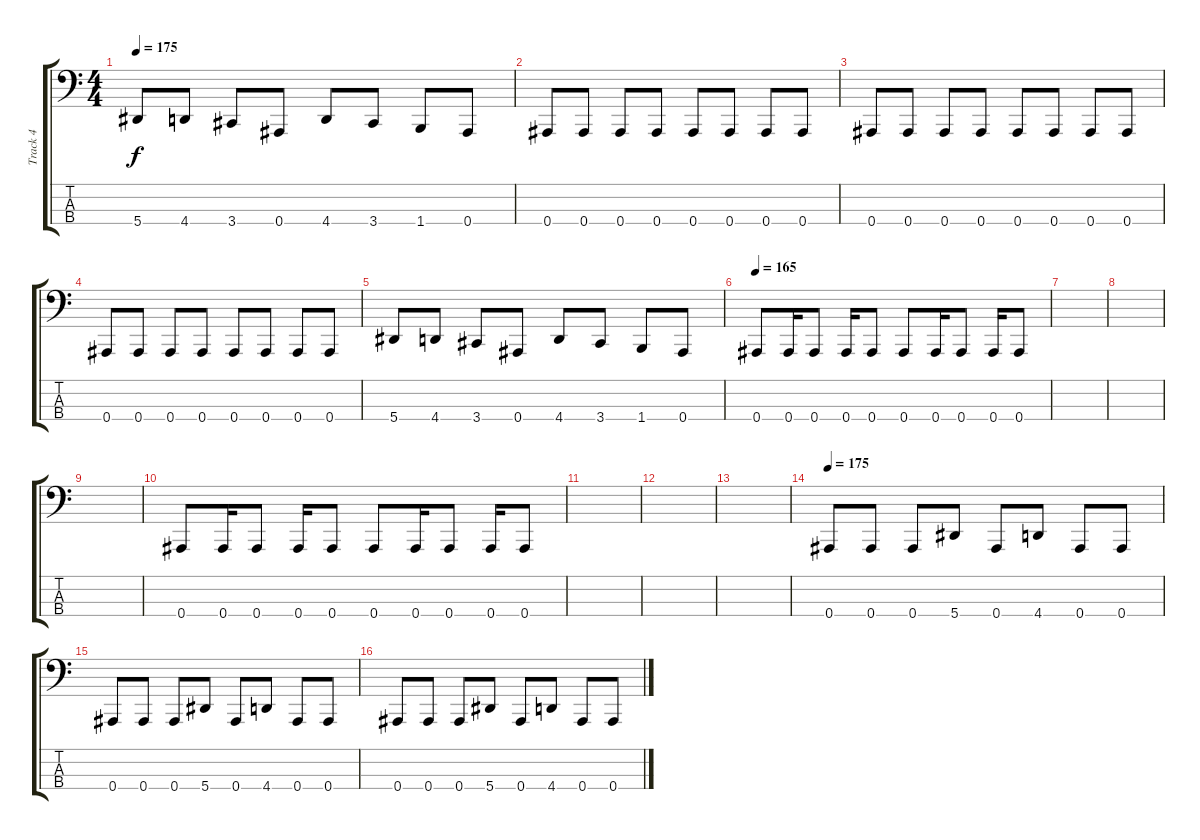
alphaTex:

\track ("Track 4" "Track 4") {instrument electricbasspick}
\staff {score tabs}
\tuning (Eb2 Bb1 F1 Bb0) {hide}
\ts (4 4)
\tempo 175
\clef f4
\ks c
5.4.8{dy f} 4.4.8 3.4.8 0.4.8 4.4.8 3.4.8 1.4.8 0.4.8 |
0.4.8 0.4.8 0.4.8 0.4.8 0.4.8 0.4.8 0.4.8 0.4.8 |
0.4.8 0.4.8 0.4.8 0.4.8 0.4.8 0.4.8 0.4.8 0.4.8 |
0.4.8 0.4.8 0.4.8 0.4.8 0.4.8 0.4.8 0.4.8 0.4.8 |
5.4.8 4.4.8 3.4.8 0.4.8 4.4.8 3.4.8 1.4.8 0.4.8 |
\tempo 165
0.4.8 0.4.16 0.4.8 0.4.16 0.4.8 0.4.8 0.4.16 0.4.8 0.4.16 0.4.8 |
|
|
|
0.4.8 0.4.16 0.4.8 0.4.16 0.4.8 0.4.8 0.4.16 0.4.8 0.4.16 0.4.8 |
|
|
|
\tempo 175
0.4.8 0.4.8 0.4.8 5.4.8 0.4.8 4.4.8 0.4.8 0.4.8 |
0.4.8 0.4.8 0.4.8 5.4.8 0.4.8 4.4.8 0.4.8 0.4.8 |
0.4.8 0.4.8 0.4.8 5.4.8 0.4.8 4.4.8 0.4.8 0.4.8
